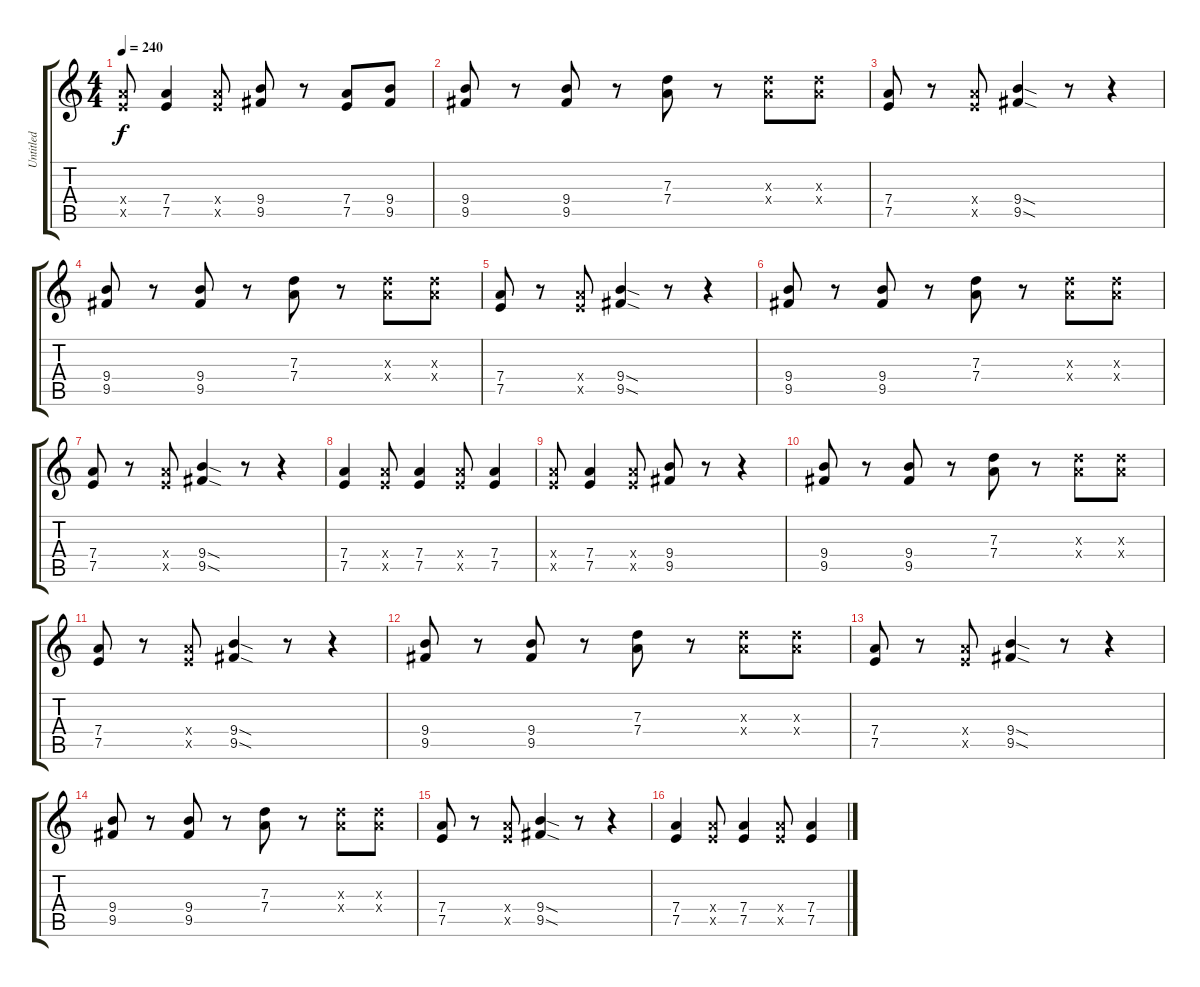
\track ("Untitled" "Untitled") {instrument overdrivenguitar}
\staff {score tabs}
\tuning (E4 B3 G3 D3 A2 E2) {hide}
\ts (4 4)
\tempo 240
\clef g2
\ks c
(7.4{x} 7.5{x}).8{dy f} (7.4 7.5).4 (7.4{x} 7.5{x}).8 (9.4 9.5).8 r.8 (7.4 7.5).8 (9.4 9.5).8 |
(9.4 9.5).8 r.8 (9.4 9.5).8 r.8 (7.3 7.4).8 r.8 (7.3{x} 7.4{x}).8 (7.3{x} 7.4{x}).8 |
(7.4 7.5).8 r.8 (7.4{x} 7.5{x}).8 (9.4{sod} 9.5{sod}).4 r.8 r.4 |
(9.4 9.5).8 r.8 (9.4 9.5).8 r.8 (7.3 7.4).8 r.8 (7.3{x} 7.4{x}).8 (7.3{x} 7.4{x}).8 |
(7.4 7.5).8 r.8 (7.4{x} 7.5{x}).8 (9.4{sod} 9.5{sod}).4 r.8 r.4 |
(9.4 9.5).8 r.8 (9.4 9.5).8 r.8 (7.3 7.4).8 r.8 (7.3{x} 7.4{x}).8 (7.3{x} 7.4{x}).8 |
(7.4 7.5).8 r.8 (7.4{x} 7.5{x}).8 (9.4{sod} 9.5{sod}).4 r.8 r.4 |
(7.4 7.5).4 (7.4{x} 7.5{x}).8 (7.4 7.5).4 (7.4{x} 7.5{x}).8 (7.4 7.5).4 |
(7.4{x} 7.5{x}).8 (7.4 7.5).4 (7.4{x} 7.5{x}).8 (9.4 9.5).8 r.8 r.4 |
(9.4 9.5).8 r.8 (9.4 9.5).8 r.8 (7.3 7.4).8 r.8 (7.3{x} 7.4{x}).8 (7.3{x} 7.4{x}).8 |
(7.4 7.5).8 r.8 (7.4{x} 7.5{x}).8 (9.4{sod} 9.5{sod}).4 r.8 r.4 |
(9.4 9.5).8 r.8 (9.4 9.5).8 r.8 (7.3 7.4).8 r.8 (7.3{x} 7.4{x}).8 (7.3{x} 7.4{x}).8 |
(7.4 7.5).8 r.8 (7.4{x} 7.5{x}).8 (9.4{sod} 9.5{sod}).4 r.8 r.4 |
(9.4 9.5).8 r.8 (9.4 9.5).8 r.8 (7.3 7.4).8 r.8 (7.3{x} 7.4{x}).8 (7.3{x} 7.4{x}).8 |
(7.4 7.5).8 r.8 (7.4{x} 7.5{x}).8 (9.4{sod} 9.5{sod}).4 r.8 r.4 |
(7.4 7.5).4 (7.4{x} 7.5{x}).8 (7.4 7.5).4 (7.4{x} 7.5{x}).8 (7.4 7.5).4
